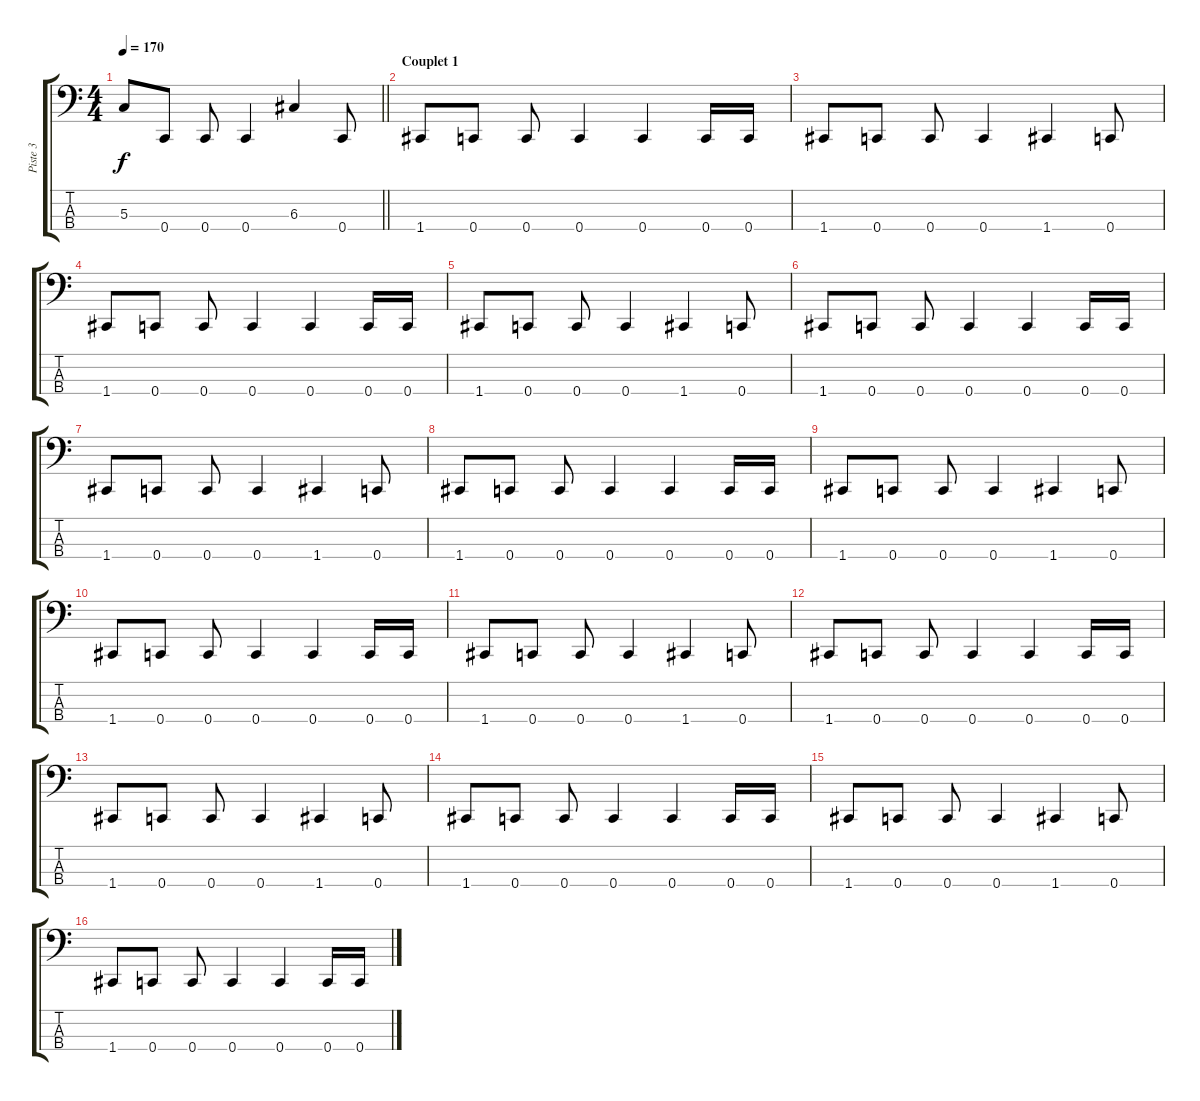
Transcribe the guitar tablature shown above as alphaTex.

\track ("Piste 3" "Piste 3") {instrument electricbassfinger}
\staff {score tabs}
\tuning (F2 C2 G1 C1) {hide}
\ts (4 4)
\tempo 170
\clef f4
\barLineRight lightlight
\ks c
5.3.8{dy f} 0.4.8 0.4.8 0.4.4 6.3.4 0.4.8 |
\section ("" "Couplet 1")
1.4.8 0.4.8 0.4.8 0.4.4 0.4.4 0.4.16 0.4.16 |
1.4.8 0.4.8 0.4.8 0.4.4 1.4.4 0.4.8 |
1.4.8 0.4.8 0.4.8 0.4.4 0.4.4 0.4.16 0.4.16 |
1.4.8 0.4.8 0.4.8 0.4.4 1.4.4 0.4.8 |
1.4.8 0.4.8 0.4.8 0.4.4 0.4.4 0.4.16 0.4.16 |
1.4.8 0.4.8 0.4.8 0.4.4 1.4.4 0.4.8 |
1.4.8 0.4.8 0.4.8 0.4.4 0.4.4 0.4.16 0.4.16 |
1.4.8 0.4.8 0.4.8 0.4.4 1.4.4 0.4.8 |
1.4.8 0.4.8 0.4.8 0.4.4 0.4.4 0.4.16 0.4.16 |
1.4.8 0.4.8 0.4.8 0.4.4 1.4.4 0.4.8 |
1.4.8 0.4.8 0.4.8 0.4.4 0.4.4 0.4.16 0.4.16 |
1.4.8 0.4.8 0.4.8 0.4.4 1.4.4 0.4.8 |
1.4.8 0.4.8 0.4.8 0.4.4 0.4.4 0.4.16 0.4.16 |
1.4.8 0.4.8 0.4.8 0.4.4 1.4.4 0.4.8 |
1.4.8 0.4.8 0.4.8 0.4.4 0.4.4 0.4.16 0.4.16
